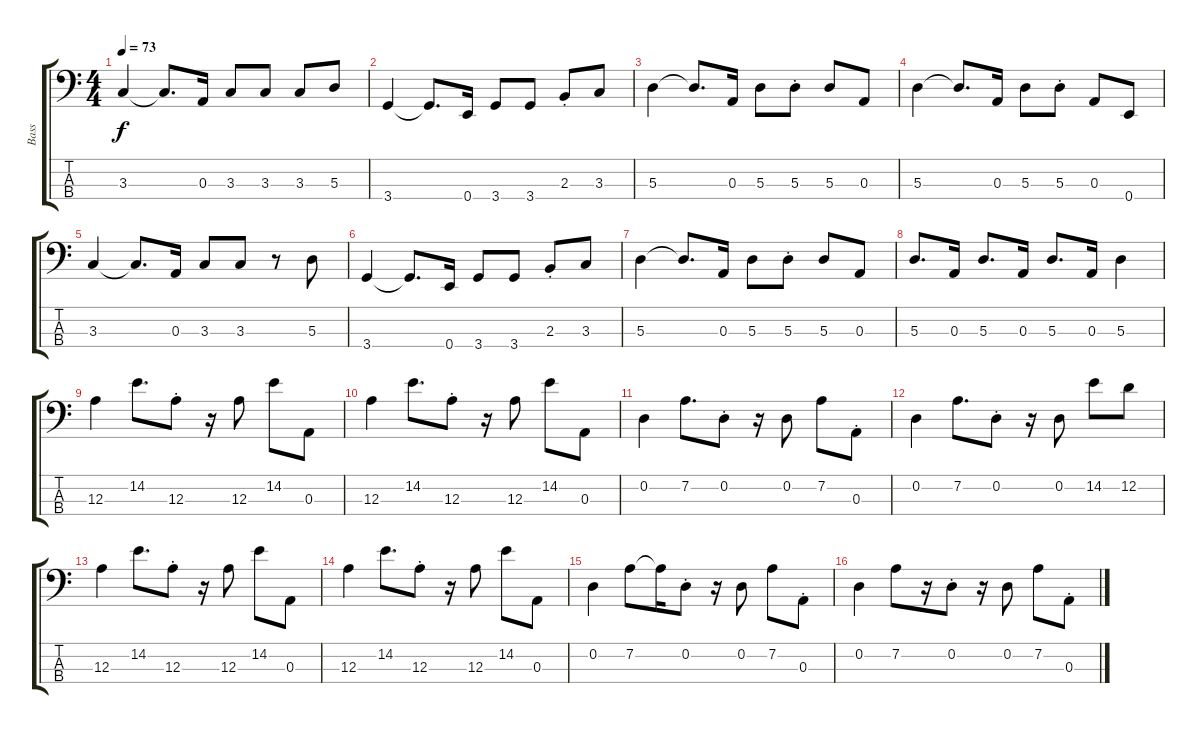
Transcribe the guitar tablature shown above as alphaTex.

\track ("Bass" "Bass") {instrument electricbassfinger}
\staff {score tabs}
\tuning (G2 D2 A1 E1) {hide}
\ts (4 4)
\tempo 73
\clef f4
\ks c
3.3.4{dy f} 3.3{t}.8{d} 0.3.16 3.3.8 3.3.8 3.3.8 5.3.8 |
3.4.4 3.4{t}.8{d} 0.4.16 3.4.8 3.4.8 2.3{st}.8 3.3.8 |
5.3.4 5.3{t}.8{d} 0.3.16 5.3.8 5.3{st}.8 5.3.8 0.3.8 |
5.3.4 5.3{t}.8{d} 0.3.16 5.3.8 5.3{st}.8 0.3.8 0.4.8 |
3.3.4 3.3{t}.8{d} 0.3.16 3.3.8 3.3.8 r.8 5.3.8 |
3.4.4 3.4{t}.8{d} 0.4.16 3.4.8 3.4.8 2.3{st}.8 3.3.8 |
5.3.4 5.3{t}.8{d} 0.3.16 5.3.8 5.3{st}.8 5.3.8 0.3.8 |
5.3.8{d} 0.3.16 5.3.8{d} 0.3.16 5.3.8{d} 0.3.16 5.3.4 |
12.3.4 14.2.8{d} 12.3{st}.8 r.16 12.3.8 14.2.8 0.3.8 |
12.3.4 14.2.8{d} 12.3{st}.8 r.16 12.3.8 14.2.8 0.3.8 |
0.2.4 7.2.8{d} 0.2{st}.8 r.16 0.2.8 7.2.8 0.3{st}.8 |
0.2.4 7.2.8{d} 0.2{st}.8 r.16 0.2.8 14.2.8 12.2.8 |
12.3.4 14.2.8{d} 12.3{st}.8 r.16 12.3.8 14.2.8 0.3.8 |
12.3.4 14.2.8{d} 12.3{st}.8 r.16 12.3.8 14.2.8 0.3.8 |
0.2.4 7.2.8 7.2{t}.16 0.2{st}.8 r.16 0.2.8 7.2.8 0.3{st}.8 |
0.2.4 7.2.8 r.16 0.2{st}.8 r.16 0.2.8 7.2.8 0.3{st}.8
